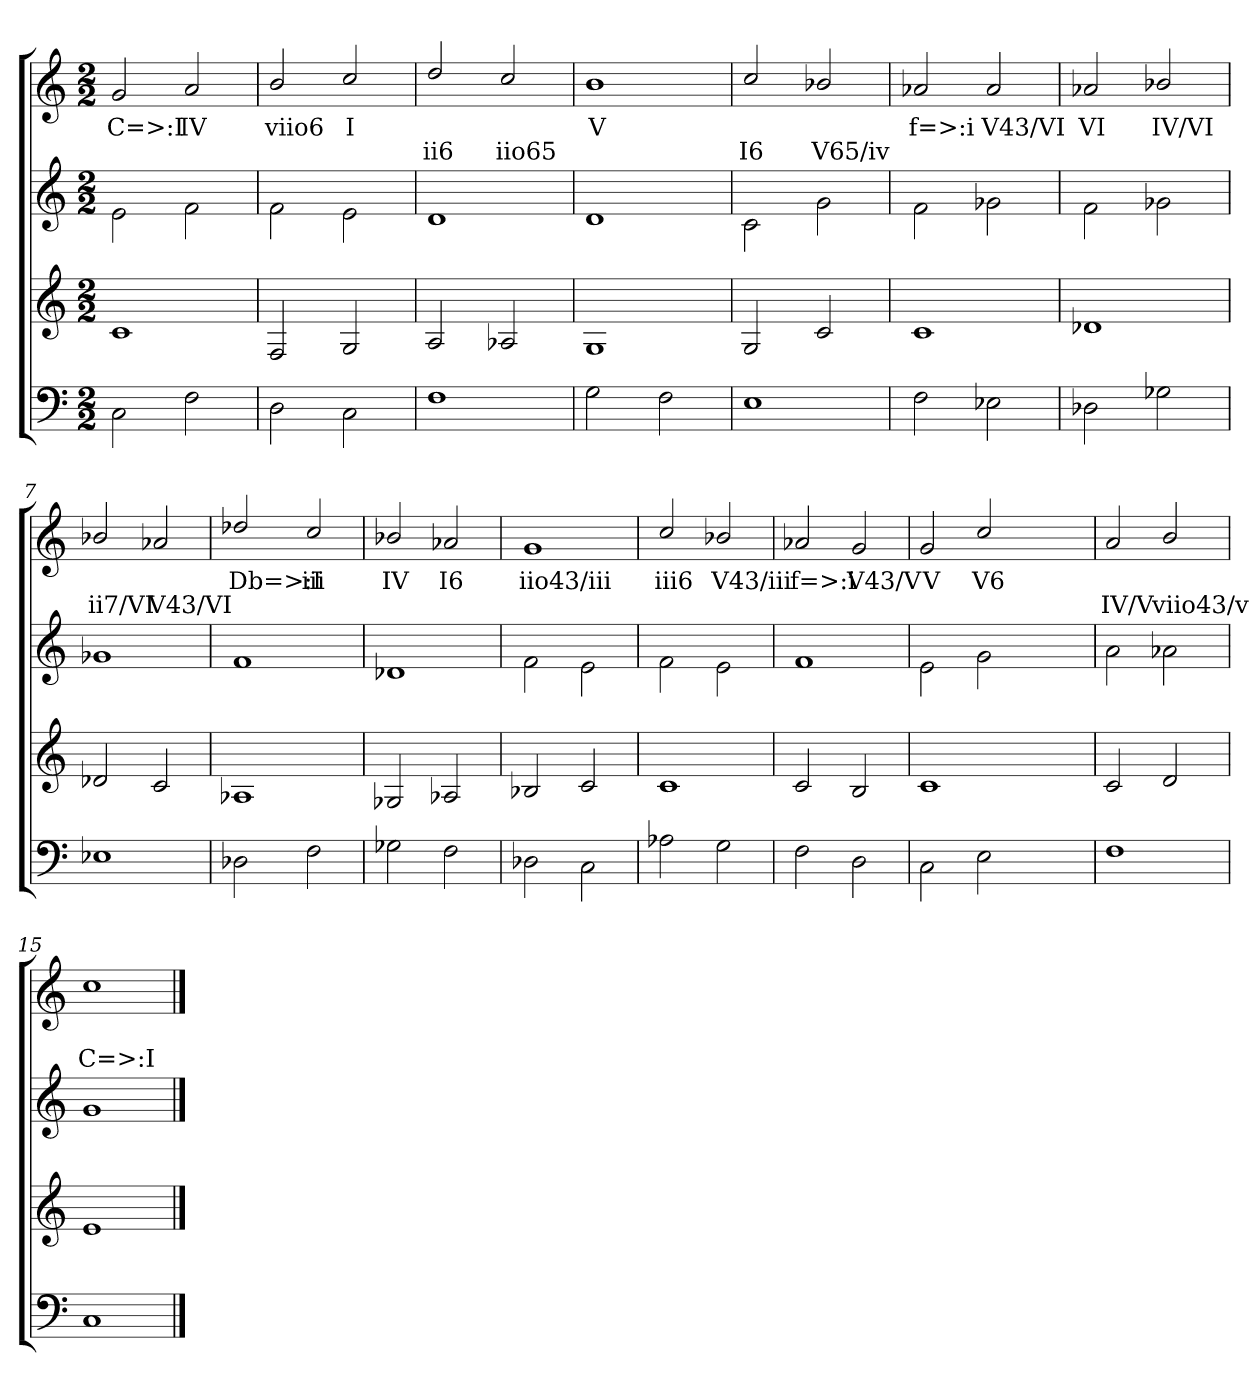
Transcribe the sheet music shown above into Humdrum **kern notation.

**kern	**kern	**kern	**kern	**text	**text
*part4	*part3	*part2	*part1	*part1	*part1
*staff4	*staff3	*staff2	*staff1	*staff1	*staff1
*clefF4	*clefG2	*clefG2	*clefG2	*	*
*k[]	*k[]	*k[]	*k[]	*	*
*C:	*C:	*C:	*C:	*	*
*M2/2	*M2/2	*M2/2	*M2/2	*	*
=	=	=	=	=	=
2C\	1c/	2e\	2g/	C=>:I	.
2F\	.	2f\	2a/	IV	.
=1	=1	=1	=1	=1	=1
2D\	2F/	2f\	2b/	viio6	.
2C\	2G/	2e\	2cc/	I	.
=2	=2	=2	=2	=2	=2
1F\	2A/	1d\	2dd/	.	ii6
.	2A-X/	.	2cc/	.	iio65
=3	=3	=3	=3	=3	=3
2G\	1G/	1d\	1b/	V	.
2F\	.	.	.	.	.
=4	=4	=4	=4	=4	=4
1E\	2G/	2c\	2cc/	.	I6
.	2c/	2g\	2b-X/	.	V65/iv
=5	=5	=5	=5	=5	=5
2F\	1c/	2f\	2a-X/	f=>:i	.
2E-X\	.	2g-X\	2a-/	V43/VI	.
=6	=6	=6	=6	=6	=6
2D-X\	1d-X/	2f\	2a-X/	VI	.
2G-X\	.	2g-X\	2b-X/	IV/VI	.
=7	=7	=7	=7	=7	=7
1E-X\	2d-X/	1g-X\	2b-X/	.	ii7/VI
.	2c/	.	2a-X/	.	V43/VI
=8	=8	=8	=8	=8	=8
2D-X\	1A-X/	1f\	2dd-X/	Db=>:I	.
2F\	.	.	2cc/	iii	.
=9	=9	=9	=9	=9	=9
2G-X\	2G-X/	1d-X\	2b-X/	IV	.
2F\	2A-X/	.	2a-X/	I6	.
=10	=10	=10	=10	=10	=10
2D-X\	2B-X/	2f\	1g/	iio43/iii	.
2C\	2c/	2e\	.	.	.
=11	=11	=11	=11	=11	=11
2A-X\	1c/	2f\	2cc/	iii6	.
2G\	.	2e\	2b-X/	V43/iii	.
=12	=12	=12	=12	=12	=12
2F\	2c/	1f\	2a-X/	f=>:i	.
2D\	2B/	.	2g/	V43/V	.
=13	=13	=13	=13	=13	=13
2C\	1c/	2e\	2g/	V	.
2E\	.	2g\	2cc/	V6	.
=14	=14	=14	=14	=14	=14
1F\	2c/	2a\	2a/	.	IV/V
.	2d/	2a-X\	2b/	.	viio43/v
=15	=15	=15	=15	=15	=15
1C\	1e/	1g\	1cc/	.	C=>:I
==	==	==	==	==	==
*-	*-	*-	*-	*-	*-
